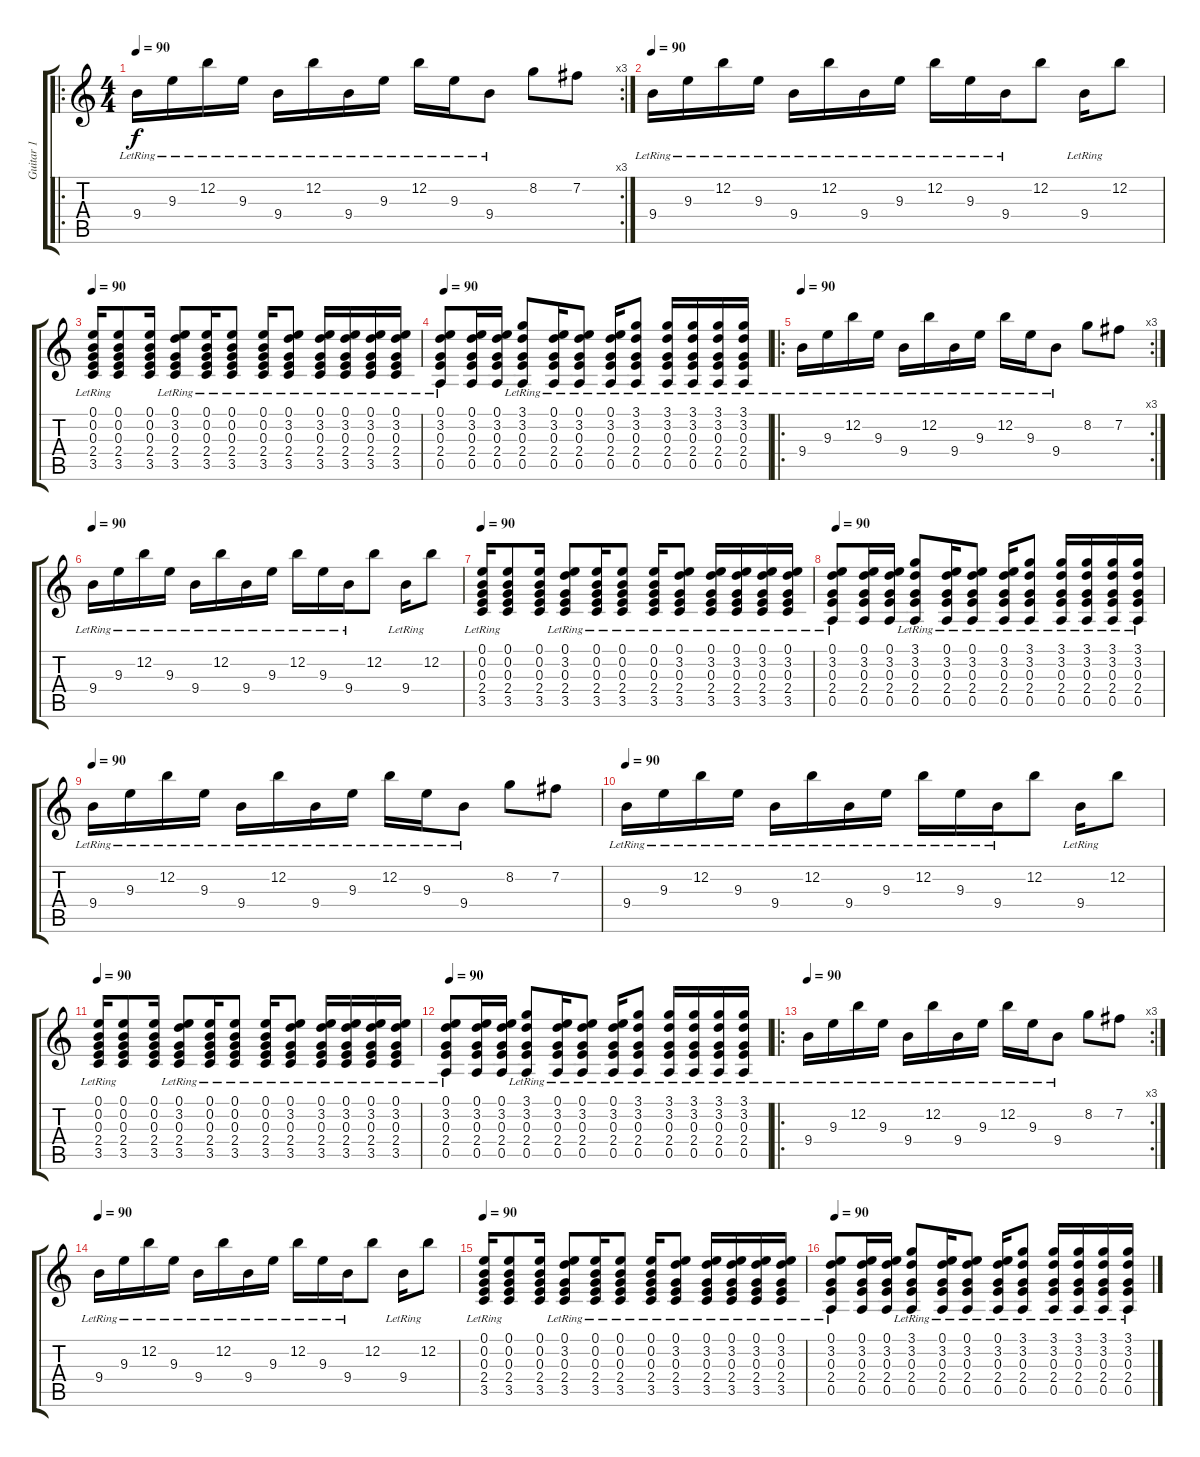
\track ("Guitar 1" "Guitar 1") {instrument acousticguitarsteel}
\staff {score tabs}
\tuning (E4 B3 G3 D3 A2 E2) {hide}
\ro
\rc 3
\ts (4 4)
\tempo 90
\clef g2
\ks c
9.4{lr}.16{dy f instrument acousticguitarsteel} 9.3{lr}.16 12.2{lr}.16 9.3{lr}.16 9.4{lr}.16 12.2{lr}.16 9.4{lr}.16 9.3{lr}.16 12.2{lr}.16 9.3{lr}.16 9.4{lr}.8 8.2.8 7.2.8 |
\tempo 90
9.4{lr}.16 9.3{lr}.16 12.2{lr}.16 9.3{lr}.16 9.4{lr}.16 12.2{lr}.16 9.4{lr}.16 9.3{lr}.16 12.2{lr}.16 9.3{lr}.16 9.4{lr}.16 12.2.8 9.4{lr}.16 12.2.8 |
\tempo 90
(0.1 0.2 0.3 2.4{lr} 3.5{lr}).16{instrument electricguitarclean} (0.1 0.2 0.3 2.4 3.5).8 (0.1 0.2 0.3 2.4 3.5).16 (0.1 3.2{lr} 0.3{lr} 2.4 3.5).8 (0.1 0.2 0.3 2.4{lr} 3.5{lr}).16 (0.1{lr} 0.2{lr} 0.3 2.4 3.5).8 (0.1 0.2 0.3 2.4{lr} 3.5{lr}).16 (0.1 3.2{lr} 0.3{lr} 2.4 3.5).8 (0.1 3.2 0.3 2.4{lr} 3.5{lr}).16 (0.1 3.2{lr} 0.3{lr} 2.4 3.5).16 (0.1 3.2 0.3 2.4{lr} 3.5{lr}).16 (0.1 3.2{lr} 0.3{lr} 2.4 3.5).16 |
\tempo 90
(0.1 3.2 0.3 2.4{lr} 0.5{lr}).8 (0.1 3.2 0.3 2.4 0.5).16 (0.1 3.2 0.3 2.4 0.5).16 (3.1 3.2{lr} 0.3{lr} 2.4 0.5).8 (0.1 3.2 0.3 2.4{lr} 0.5{lr}).16 (0.1{lr} 3.2{lr} 0.3 2.4 0.5).8 (0.1 3.2 0.3 2.4{lr} 0.5{lr}).16 (3.1 3.2{lr} 0.3{lr} 2.4 0.5).8 (3.1 3.2 0.3 2.4{lr} 0.5{lr}).16 (3.1 3.2{lr} 0.3{lr} 2.4 0.5).16 (3.1 3.2 0.3 2.4{lr} 0.5{lr}).16 (3.1 3.2{lr} 0.3{lr} 2.4 0.5).16 |
\ro
\rc 3
\tempo 90
9.4{lr}.16{instrument acousticguitarsteel} 9.3{lr}.16 12.2{lr}.16 9.3{lr}.16 9.4{lr}.16 12.2{lr}.16 9.4{lr}.16 9.3{lr}.16 12.2{lr}.16 9.3{lr}.16 9.4{lr}.8 8.2.8 7.2.8 |
\tempo 90
9.4{lr}.16 9.3{lr}.16 12.2{lr}.16 9.3{lr}.16 9.4{lr}.16 12.2{lr}.16 9.4{lr}.16 9.3{lr}.16 12.2{lr}.16 9.3{lr}.16 9.4{lr}.16 12.2.8 9.4{lr}.16 12.2.8 |
\tempo 90
(0.1 0.2 0.3 2.4{lr} 3.5{lr}).16{instrument electricguitarclean} (0.1 0.2 0.3 2.4 3.5).8 (0.1 0.2 0.3 2.4 3.5).16 (0.1 3.2{lr} 0.3{lr} 2.4 3.5).8 (0.1 0.2 0.3 2.4{lr} 3.5{lr}).16 (0.1{lr} 0.2{lr} 0.3 2.4 3.5).8 (0.1 0.2 0.3 2.4{lr} 3.5{lr}).16 (0.1 3.2{lr} 0.3{lr} 2.4 3.5).8 (0.1 3.2 0.3 2.4{lr} 3.5{lr}).16 (0.1 3.2{lr} 0.3{lr} 2.4 3.5).16 (0.1 3.2 0.3 2.4{lr} 3.5{lr}).16 (0.1 3.2{lr} 0.3{lr} 2.4 3.5).16 |
\tempo 90
(0.1 3.2 0.3 2.4{lr} 0.5{lr}).8 (0.1 3.2 0.3 2.4 0.5).16 (0.1 3.2 0.3 2.4 0.5).16 (3.1 3.2{lr} 0.3{lr} 2.4 0.5).8 (0.1 3.2 0.3 2.4{lr} 0.5{lr}).16 (0.1{lr} 3.2{lr} 0.3 2.4 0.5).8 (0.1 3.2 0.3 2.4{lr} 0.5{lr}).16 (3.1 3.2{lr} 0.3{lr} 2.4 0.5).8 (3.1 3.2 0.3 2.4{lr} 0.5{lr}).16 (3.1 3.2{lr} 0.3{lr} 2.4 0.5).16 (3.1 3.2 0.3 2.4{lr} 0.5{lr}).16 (3.1 3.2{lr} 0.3{lr} 2.4 0.5).16 |
\tempo 90
9.4{lr}.16{instrument acousticguitarsteel} 9.3{lr}.16 12.2{lr}.16 9.3{lr}.16 9.4{lr}.16 12.2{lr}.16 9.4{lr}.16 9.3{lr}.16 12.2{lr}.16 9.3{lr}.16 9.4{lr}.8 8.2.8 7.2.8 |
\tempo 90
9.4{lr}.16 9.3{lr}.16 12.2{lr}.16 9.3{lr}.16 9.4{lr}.16 12.2{lr}.16 9.4{lr}.16 9.3{lr}.16 12.2{lr}.16 9.3{lr}.16 9.4{lr}.16 12.2.8 9.4{lr}.16 12.2.8 |
\tempo 90
(0.1 0.2 0.3 2.4{lr} 3.5{lr}).16{instrument electricguitarclean} (0.1 0.2 0.3 2.4 3.5).8 (0.1 0.2 0.3 2.4 3.5).16 (0.1 3.2{lr} 0.3{lr} 2.4 3.5).8 (0.1 0.2 0.3 2.4{lr} 3.5{lr}).16 (0.1{lr} 0.2{lr} 0.3 2.4 3.5).8 (0.1 0.2 0.3 2.4{lr} 3.5{lr}).16 (0.1 3.2{lr} 0.3{lr} 2.4 3.5).8 (0.1 3.2 0.3 2.4{lr} 3.5{lr}).16 (0.1 3.2{lr} 0.3{lr} 2.4 3.5).16 (0.1 3.2 0.3 2.4{lr} 3.5{lr}).16 (0.1 3.2{lr} 0.3{lr} 2.4 3.5).16 |
\tempo 90
(0.1 3.2 0.3 2.4{lr} 0.5{lr}).8 (0.1 3.2 0.3 2.4 0.5).16 (0.1 3.2 0.3 2.4 0.5).16 (3.1 3.2{lr} 0.3{lr} 2.4 0.5).8 (0.1 3.2 0.3 2.4{lr} 0.5{lr}).16 (0.1{lr} 3.2{lr} 0.3 2.4 0.5).8 (0.1 3.2 0.3 2.4{lr} 0.5{lr}).16 (3.1 3.2{lr} 0.3{lr} 2.4 0.5).8 (3.1 3.2 0.3 2.4{lr} 0.5{lr}).16 (3.1 3.2{lr} 0.3{lr} 2.4 0.5).16 (3.1 3.2 0.3 2.4{lr} 0.5{lr}).16 (3.1 3.2{lr} 0.3{lr} 2.4 0.5).16 |
\ro
\rc 3
\tempo 90
9.4{lr}.16{instrument acousticguitarsteel} 9.3{lr}.16 12.2{lr}.16 9.3{lr}.16 9.4{lr}.16 12.2{lr}.16 9.4{lr}.16 9.3{lr}.16 12.2{lr}.16 9.3{lr}.16 9.4{lr}.8 8.2.8 7.2.8 |
\tempo 90
9.4{lr}.16 9.3{lr}.16 12.2{lr}.16 9.3{lr}.16 9.4{lr}.16 12.2{lr}.16 9.4{lr}.16 9.3{lr}.16 12.2{lr}.16 9.3{lr}.16 9.4{lr}.16 12.2.8 9.4{lr}.16 12.2.8 |
\tempo 90
(0.1 0.2 0.3 2.4{lr} 3.5{lr}).16{instrument electricguitarclean} (0.1 0.2 0.3 2.4 3.5).8 (0.1 0.2 0.3 2.4 3.5).16 (0.1 3.2{lr} 0.3{lr} 2.4 3.5).8 (0.1 0.2 0.3 2.4{lr} 3.5{lr}).16 (0.1{lr} 0.2{lr} 0.3 2.4 3.5).8 (0.1 0.2 0.3 2.4{lr} 3.5{lr}).16 (0.1 3.2{lr} 0.3{lr} 2.4 3.5).8 (0.1 3.2 0.3 2.4{lr} 3.5{lr}).16 (0.1 3.2{lr} 0.3{lr} 2.4 3.5).16 (0.1 3.2 0.3 2.4{lr} 3.5{lr}).16 (0.1 3.2{lr} 0.3{lr} 2.4 3.5).16 |
\tempo 90
(0.1 3.2 0.3 2.4{lr} 0.5{lr}).8 (0.1 3.2 0.3 2.4 0.5).16 (0.1 3.2 0.3 2.4 0.5).16 (3.1 3.2{lr} 0.3{lr} 2.4 0.5).8 (0.1 3.2 0.3 2.4{lr} 0.5{lr}).16 (0.1{lr} 3.2{lr} 0.3 2.4 0.5).8 (0.1 3.2 0.3 2.4{lr} 0.5{lr}).16 (3.1 3.2{lr} 0.3{lr} 2.4 0.5).8 (3.1 3.2 0.3 2.4{lr} 0.5{lr}).16 (3.1 3.2{lr} 0.3{lr} 2.4 0.5).16 (3.1 3.2 0.3 2.4{lr} 0.5{lr}).16 (3.1 3.2{lr} 0.3{lr} 2.4 0.5).16
